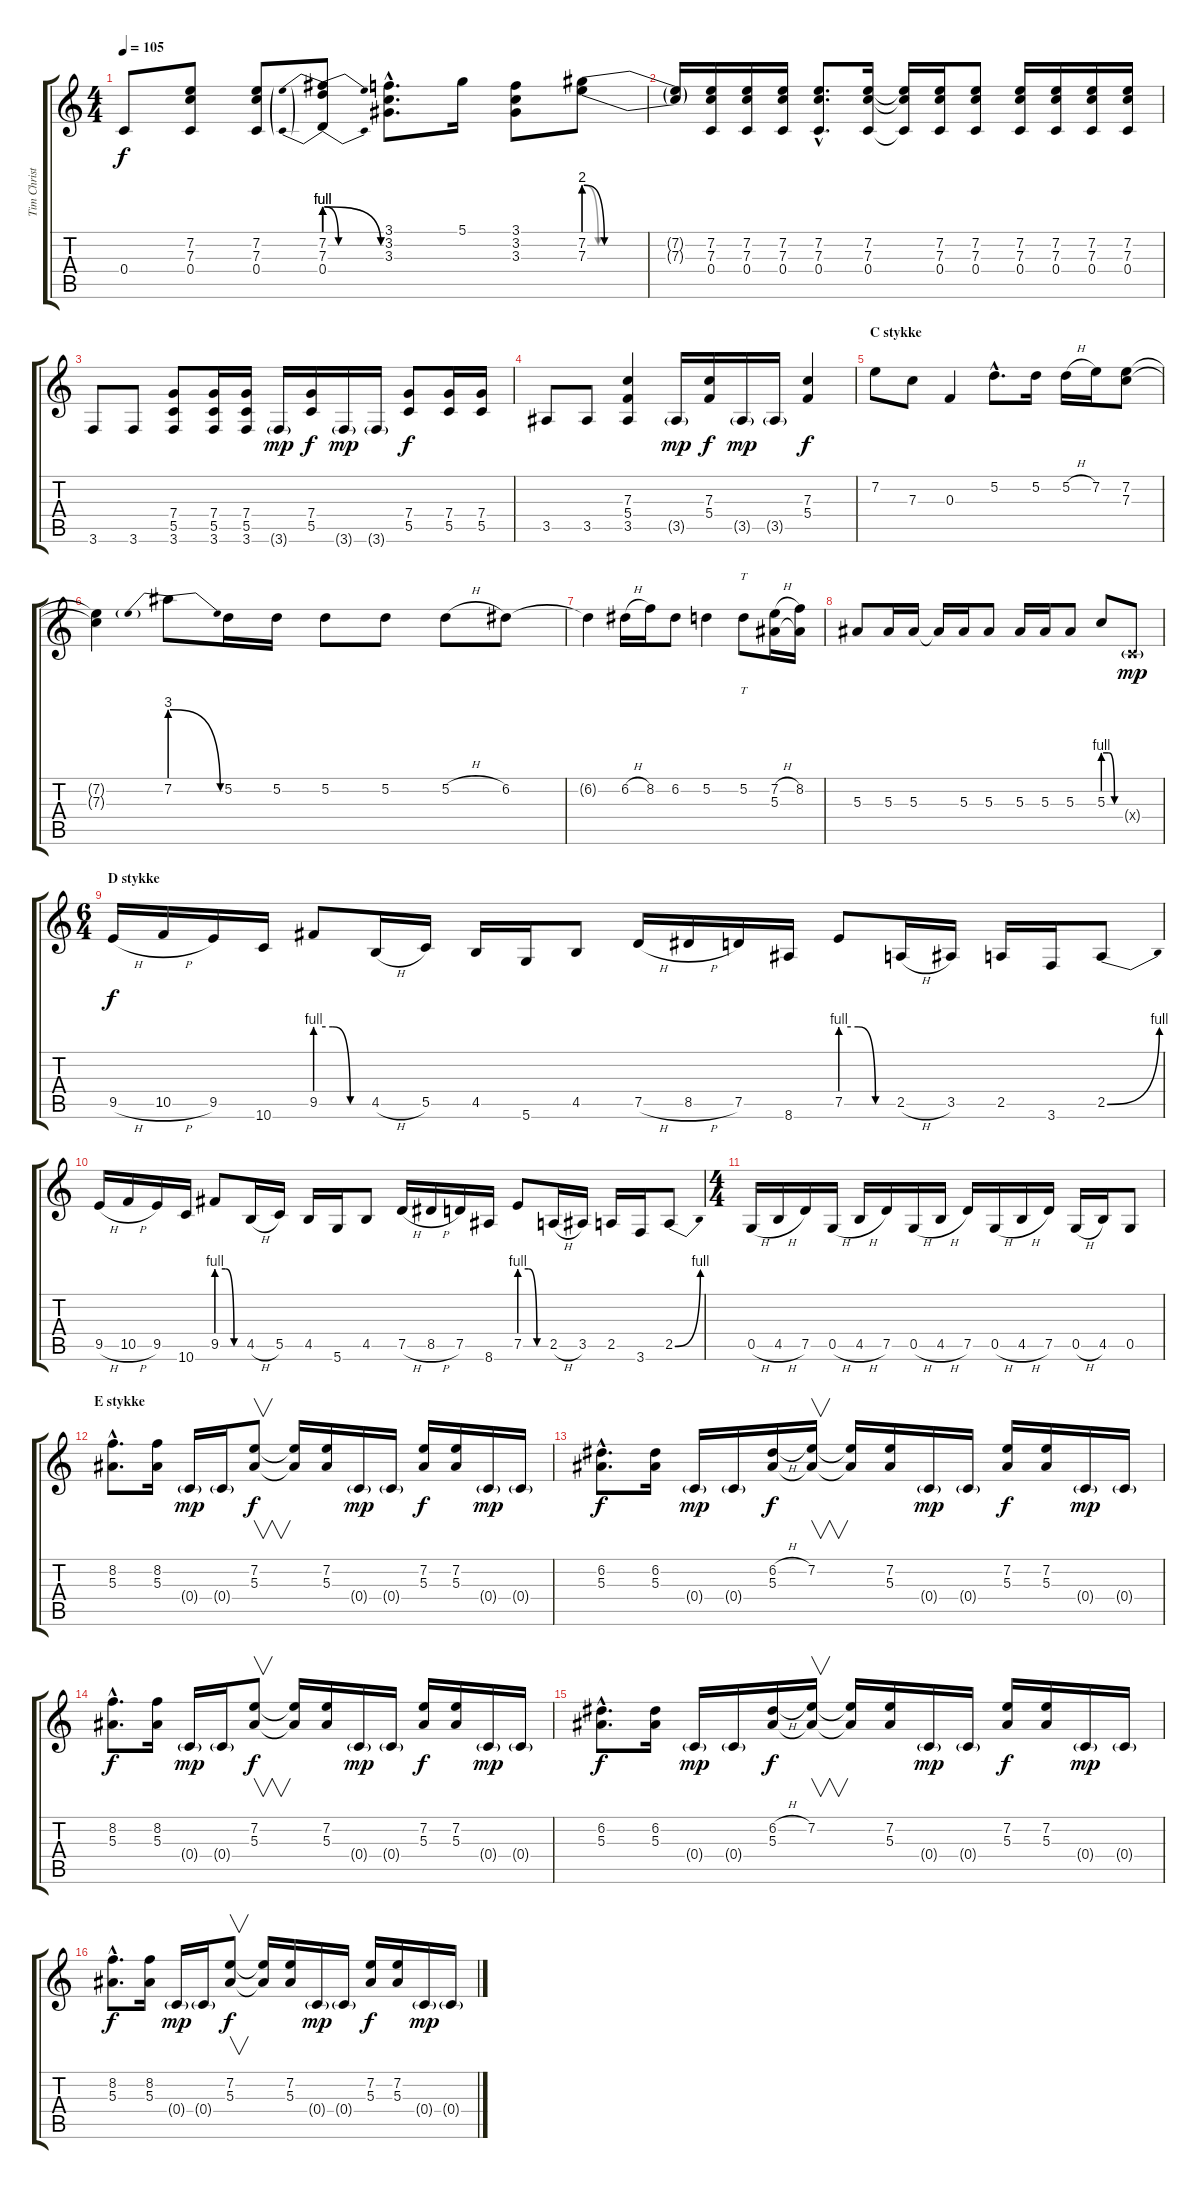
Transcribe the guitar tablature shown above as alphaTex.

\track ("Tim Christensen (Guitar 1)" "Tim Christ") {instrument distortionguitar}
\staff {score tabs}
\tuning (D4 A3 F3 C3 G2 D2) {hide}
\ts (4 4)
\tempo 105
\clef g2
\ks c
0.4.8{dy f} (7.2 7.3 0.4).8 (7.2 7.3 0.4).8 (7.2{be (prebendrelease 0 4 60 0)} 7.3{be (custom 0 4 15 0 20 0 40 0 60 0)} 0.4{be (prebendrelease 0 4 60 0)}).8 (3.1{hac} 3.2{hac} 3.3{hac}).8{d} 5.1.16 (3.1 3.2 3.3).8 (7.2{be (custom 0 8 10 0 20 0 40 0 60 0)} 7.3{be (custom 0 8 7 0 20 0 40 0 60 0)}).8 |
(7.2{t} 7.3{t}).16 (7.2 7.3 0.4).16 (7.2 7.3 0.4).16 (7.2 7.3 0.4).16 (7.2{hac} 7.3{hac} 0.4{hac}).8{d} (7.2 7.3 0.4).16 (7.2{t} 7.3{t} 0.4{t}).16 (7.2 7.3 0.4).16 (7.2 7.3 0.4).8 (7.2 7.3 0.4).16 (7.2 7.3 0.4).16 (7.2 7.3 0.4).16 (7.2 7.3 0.4).16 |
3.6.8 3.6.8 (7.4 5.5 3.6).8 (7.4 5.5 3.6).16 (7.4 5.5 3.6).16 3.6{g}.16{dy mp} (7.4 5.5).16{dy f} 3.6{g}.16{dy mp} 3.6{g}.16 (7.4 5.5).8{dy f} (7.4 5.5).16 (7.4 5.5).16 |
3.5.8 3.5.8 (7.3 5.4 3.5).4 3.5{g}.16{dy mp} (7.3 5.4).16{dy f} 3.5{g}.16{dy mp} 3.5{g}.16 (7.3 5.4).4{dy f} |
\section ("" "C stykke")
7.2.8 7.3.8 0.3.4 5.2{hac}.8{d} 5.2.16 5.2{h}.16 7.2.16 (7.2 7.3).8 |
(7.2{t} 7.3{t}).4 7.2{be (prebendrelease 0 12 60 0)}.8 5.2.16 5.2.16 5.2.8 5.2.8 5.2{h}.8 6.2.8 |
6.2{t}.4 6.2{h}.16 8.2.16 6.2.8 5.2.4 5.2.8{tt} (7.2{h} 5.3).16 (8.2 5.3{t}).16 |
5.3.8 5.3.16 5.3.16 5.3{t}.16 5.3.16 5.3.8 5.3.16 5.3.16 5.3.8 5.3{be (custom 0 4 20 4 40 0 60 0)}.8 0.4{g x}.8{dy mp} |
\ts (6 4)
\section ("" "D stykke")
9.5{h}.16{dy f} 10.5{h}.16 9.5.16 10.6.16 9.5{be (custom 0 4 20 4 40 0 60 0)}.8 4.5{h}.16 5.5.16 4.5.16 5.6.16 4.5.8 7.5{h}.16 8.5{h}.16 7.5.16 8.6.16 7.5{be (custom 0 4 20 4 40 0 60 0)}.8 2.5{h}.16 3.5.16 2.5.16 3.6.16 2.5{be (bend 0 0 60 4)}.8 |
9.5{h}.16 10.5{h}.16 9.5.16 10.6.16 9.5{be (custom 0 4 20 4 40 0 60 0)}.8 4.5{h}.16 5.5.16 4.5.16 5.6.16 4.5.8 7.5{h}.16 8.5{h}.16 7.5.16 8.6.16 7.5{be (custom 0 4 20 4 40 0 60 0)}.8 2.5{h}.16 3.5.16 2.5.16 3.6.16 2.5{be (bend 0 0 60 4)}.8 |
\ts (4 4)
0.5{h}.16{volume 11 balance 8} 4.5{h}.16 7.5.16 0.5{h}.16 4.5{h}.16 7.5.16 0.5{h}.16 4.5{h}.16 7.5.16 0.5{h}.16 4.5{h}.16 7.5.16 0.5{h}.16 4.5.16 0.5.8 |
\section ("" "E stykke")
(8.2{hac} 5.3{hac}).8{d volume 12 balance 8} (8.2 5.3).16 0.4{g}.16{dy mp} 0.4{g}.16 (7.2 5.3).8{v dy f} (7.2{t} 5.3{t}).16 (7.2 5.3).16 0.4{g}.16{dy mp} 0.4{g}.16 (7.2 5.3).16{dy f} (7.2 5.3).16 0.4{g}.16{dy mp} 0.4{g}.16 |
(6.2{hac} 5.3{hac}).8{d dy f} (6.2 5.3).16 0.4{g}.16{dy mp} 0.4{g}.16 (6.2{h} 5.3).16{dy f} (7.2 5.3{t}).16{v} (7.2{t} 5.3{t}).16 (7.2 5.3).16 0.4{g}.16{dy mp} 0.4{g}.16 (7.2 5.3).16{dy f} (7.2 5.3).16 0.4{g}.16{dy mp} 0.4{g}.16 |
(8.2{hac} 5.3{hac}).8{d dy f volume 10 balance 8} (8.2 5.3).16 0.4{g}.16{dy mp} 0.4{g}.16 (7.2 5.3).8{v dy f} (7.2{t} 5.3{t}).16 (7.2 5.3).16 0.4{g}.16{dy mp} 0.4{g}.16 (7.2 5.3).16{dy f} (7.2 5.3).16 0.4{g}.16{dy mp} 0.4{g}.16 |
(6.2{hac} 5.3{hac}).8{d dy f} (6.2 5.3).16 0.4{g}.16{dy mp} 0.4{g}.16 (6.2{h} 5.3).16{dy f} (7.2 5.3{t}).16{v} (7.2{t} 5.3{t}).16 (7.2 5.3).16 0.4{g}.16{dy mp} 0.4{g}.16 (7.2 5.3).16{dy f} (7.2 5.3).16 0.4{g}.16{dy mp} 0.4{g}.16 |
(8.2{hac} 5.3{hac}).8{d dy f volume 14 balance 8} (8.2 5.3).16 0.4{g}.16{dy mp} 0.4{g}.16 (7.2 5.3).8{v dy f} (7.2{t} 5.3{t}).16 (7.2 5.3).16 0.4{g}.16{dy mp} 0.4{g}.16 (7.2 5.3).16{dy f} (7.2 5.3).16 0.4{g}.16{dy mp} 0.4{g}.16
